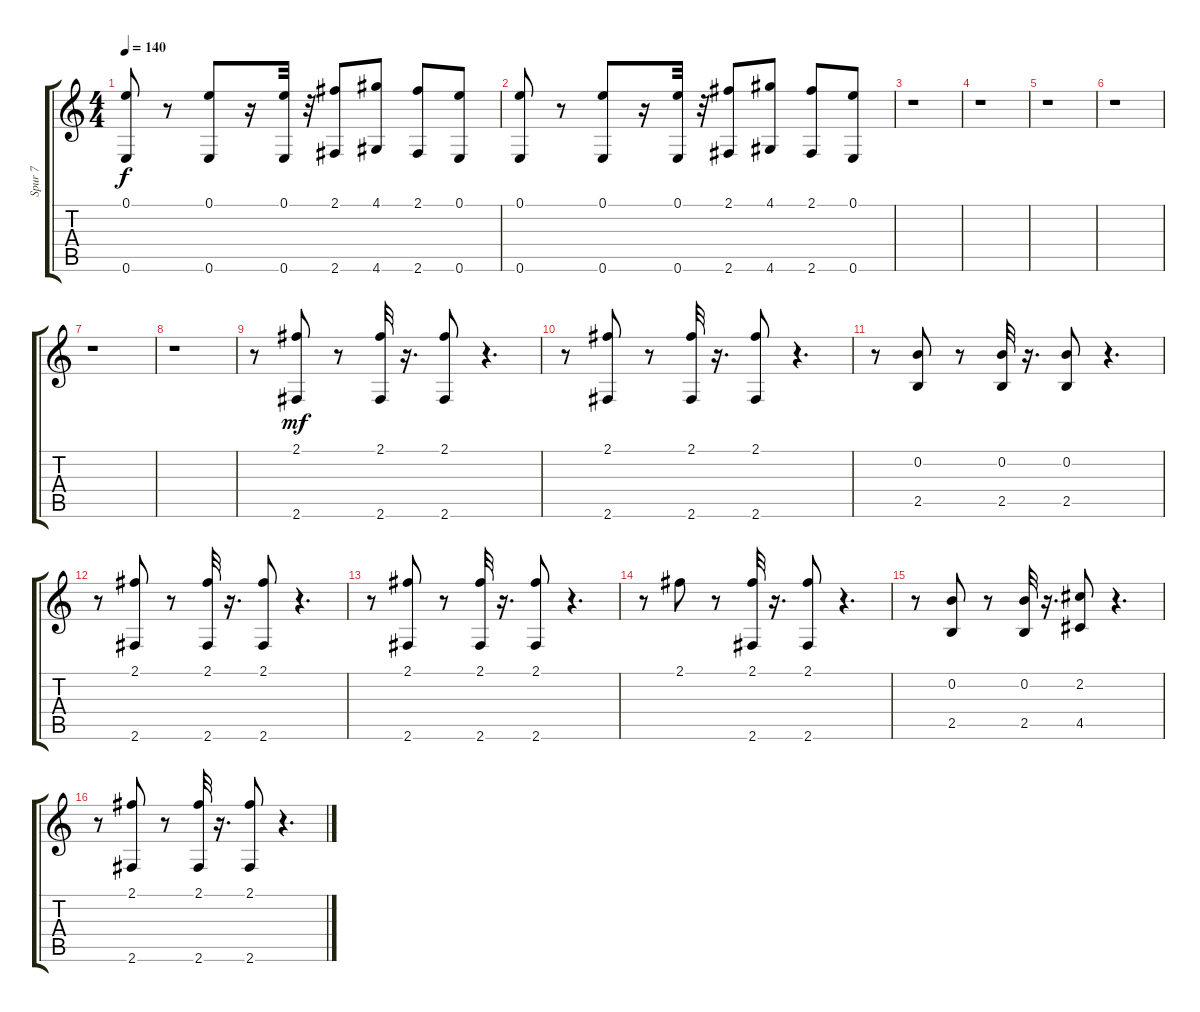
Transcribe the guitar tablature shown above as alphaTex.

\track ("Spur 7" "Spur 7") {instrument overdrivenguitar}
\staff {score tabs}
\tuning (E4 B3 G3 D3 A2 E2) {hide}
\ts (4 4)
\tempo 140
\clef g2
\ks c
(0.1 0.6).8{dy f} r.8 (0.1 0.6).8 r.16 (0.1 0.6).32 r.32 (2.1 2.6).8 (4.1 4.6).8 (2.1 2.6).8 (0.1 0.6).8 |
(0.1 0.6).8 r.8 (0.1 0.6).8 r.16 (0.1 0.6).32 r.32 (2.1 2.6).8 (4.1 4.6).8 (2.1 2.6).8 (0.1 0.6).8 |
r.1 |
r.1 |
r.1 |
r.1 |
r.1 |
r.1 |
r.8 (2.1 2.6).8{dy mf} r.8 (2.1 2.6).32 r.16{d} (2.1 2.6).8 r.4{d} |
r.8 (2.1 2.6).8 r.8 (2.1 2.6).32 r.16{d} (2.1 2.6).8 r.4{d} |
r.8 (0.2 2.5).8 r.8 (0.2 2.5).32 r.16{d} (0.2 2.5).8 r.4{d} |
r.8 (2.1 2.6).8 r.8 (2.1 2.6).32 r.16{d} (2.1 2.6).8 r.4{d} |
r.8 (2.1 2.6).8 r.8 (2.1 2.6).32 r.16{d} (2.1 2.6).8 r.4{d} |
r.8 2.1.8 r.8 (2.1 2.6).32 r.16{d} (2.1 2.6).8 r.4{d} |
r.8 (0.2 2.5).8 r.8 (0.2 2.5).32 r.16{d} (2.2 4.5).8 r.4{d} |
r.8 (2.1 2.6).8 r.8 (2.1 2.6).32 r.16{d} (2.1 2.6).8 r.4{d}
